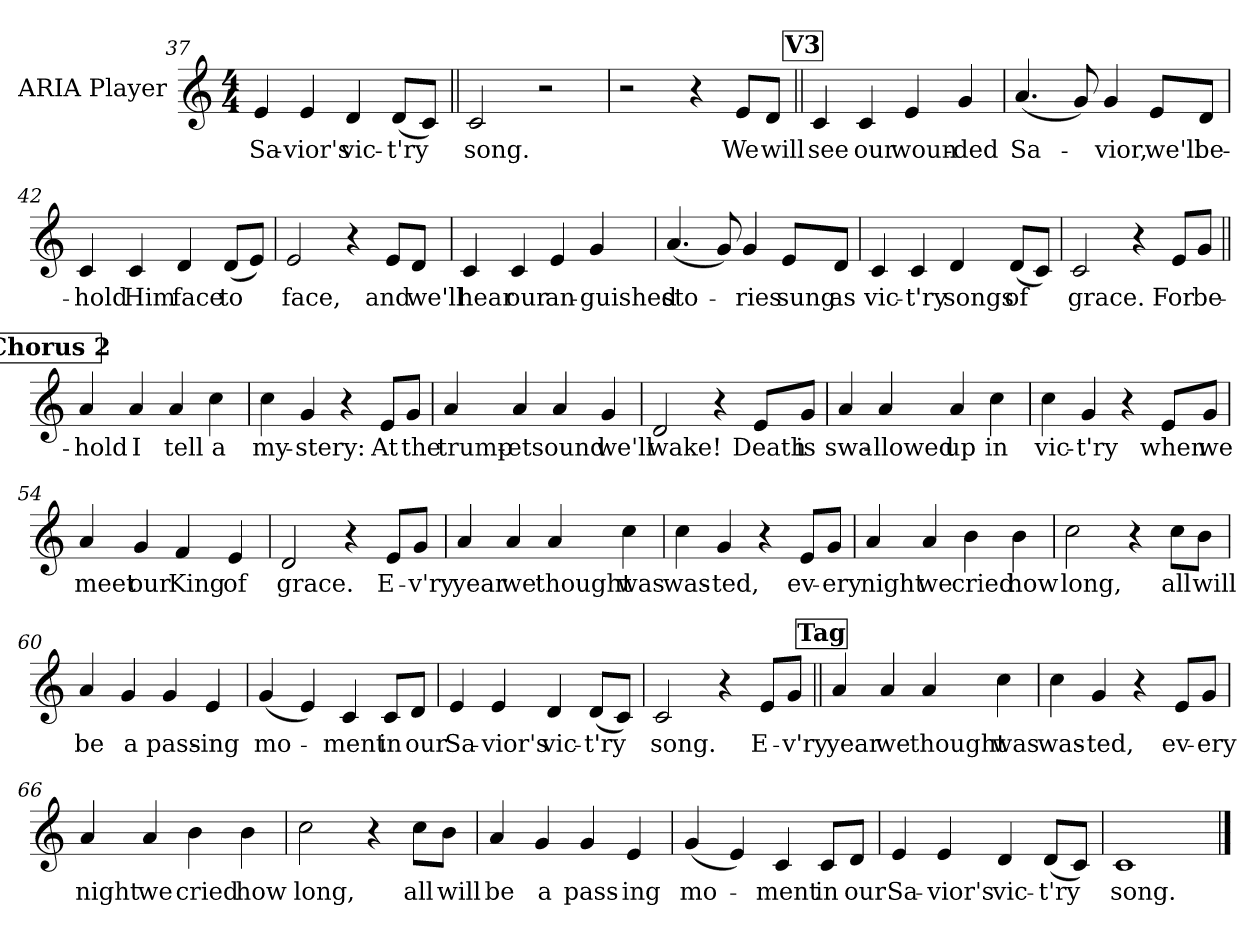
**kern	**text
*part1	*part1
*staff1	*staff1
*I"ARIA Player	*
!!LO:LB:g=z
*clefG2	*
*k[]	*
*M4/4	*
=37	=37
!	!LO:LY:b
4e/	Sa-
!	!LO:LY:b
4e/	-vior's
!	!LO:LY:b
4d/	vic-
!	!LO:LY:b
(8d/L	-t'ry
8c/J)	.
!!LO:LB:g=z
=38||	=38||
!	!LO:LY:b
2c/	song.
2r	.
=39	=39
2r	.
4r	.
!	!LO:LY:b
8e/L	We
!	!LO:LY:b
8d/J	will
!!LO:REH:place=s1:a:B:fs=14:t=V3
=40||	=40||
!	!LO:LY:b
4c/	see
!	!LO:LY:b
4c/	our
!	!LO:LY:b
4e/	woun-
!	!LO:LY:b
4g/	-ded
=41	=41
!	!LO:LY:b
(4.a/	Sa-
8g/)	.
!	!LO:LY:b
4g/	-vior,
!	!LO:LY:b
8e/L	we'll
!	!LO:LY:b
8d/J	be-
=42	=42
!	!LO:LY:b
4c/	-hold
!	!LO:LY:b
4c/	Him
!	!LO:LY:b
4d/	face
!	!LO:LY:b
(8d/L	to
8e/J)	.
!!LO:LB:g=z
=43	=43
!	!LO:LY:b
2e/	face,
4r	.
!	!LO:LY:b
8e/L	and
!	!LO:LY:b
8d/J	we'll
=44	=44
!	!LO:LY:b
4c/	hear
!	!LO:LY:b
4c/	our
!	!LO:LY:b
4e/	an-
!	!LO:LY:b
4g/	-guished
=45	=45
!	!LO:LY:b
(4.a/	sto-
8g/)	.
!	!LO:LY:b
4g/	-ries
!	!LO:LY:b
8e/L	sung
!	!LO:LY:b
8d/J	as
=46	=46
!	!LO:LY:b
4c/	vic-
!	!LO:LY:b
4c/	-t'ry
!	!LO:LY:b
4d/	songs
!	!LO:LY:b
(8d/L	of
8c/J)	.
!!LO:LB:g=z
=47	=47
!	!LO:LY:b
2c/	grace.
4r	.
!	!LO:LY:b
8e/L	For
!	!LO:LY:b
8g/J	be-
!!LO:LB:g=z
!!LO:REH:place=s1:a:B:fs=14:t=Chorus 2
=48||	=48||
!	!LO:LY:b
4a/	-hold
!	!LO:LY:b
4a/	I
!	!LO:LY:b
4a/	tell
!	!LO:LY:b
4cc\	a
=49	=49
!	!LO:LY:b
4cc\	my-
!	!LO:LY:b
4g/	-stery:
4r	.
!	!LO:LY:b
8e/L	At
!	!LO:LY:b
8g/J	the
=50	=50
!	!LO:LY:b
4a/	trump-
!	!LO:LY:b
4a/	-et
!	!LO:LY:b
4a/	sound
!	!LO:LY:b
4g/	we'll
=51	=51
!	!LO:LY:b
2d/	wake!
4r	.
!	!LO:LY:b
8e/L	Death
!	!LO:LY:b
8g/J	is
!!LO:LB:g=z
=52	=52
!	!LO:LY:b
4a/	swa-
!	!LO:LY:b
4a/	-llowed
!	!LO:LY:b
4a/	up
!	!LO:LY:b
4cc\	in
!!LO:LB:g=z
=53	=53
!	!LO:LY:b
4cc\	vic-
!	!LO:LY:b
4g/	-t'ry
4r	.
!	!LO:LY:b
8e/L	when
!	!LO:LY:b
8g/J	we
=54	=54
!	!LO:LY:b
4a/	meet
!	!LO:LY:b
4g/	our
!	!LO:LY:b
4f/	King
!	!LO:LY:b
4e/	of
=55	=55
!	!LO:LY:b
2d/	grace.
4r	.
!	!LO:LY:b
8e/L	E-
!	!LO:LY:b
8g/J	-v'ry
=56	=56
!	!LO:LY:b
4a/	year
!	!LO:LY:b
4a/	we
!	!LO:LY:b
4a/	thought
!	!LO:LY:b
4cc\	was
!!LO:LB:g=z
=57	=57
!	!LO:LY:b
4cc\	was-
!	!LO:LY:b
4g/	-ted,
4r	.
!	!LO:LY:b
8e/L	ev-
!	!LO:LY:b
8g/J	-ery
!!LO:LB:g=z
=58	=58
!	!LO:LY:b
4a/	night
!	!LO:LY:b
4a/	we
!	!LO:LY:b
4b\	cried
!	!LO:LY:b
4b\	how
=59	=59
!	!LO:LY:b
2cc\	long,
4r	.
!	!LO:LY:b
8cc\L	all
!	!LO:LY:b
8b\J	will
=60	=60
!	!LO:LY:b
4a/	be
!	!LO:LY:b
4g/	a
!	!LO:LY:b
4g/	pass-
!	!LO:LY:b
4e/	-ing
=61	=61
!	!LO:LY:b
(4g/	mo-
4e/)	.
!	!LO:LY:b
4c/	-ment
!	!LO:LY:b
8c/L	in
!	!LO:LY:b
8d/J	our
!!LO:LB:g=z
=62	=62
!	!LO:LY:b
4e/	Sa-
!	!LO:LY:b
4e/	-vior's
!	!LO:LY:b
4d/	vic-
!	!LO:LY:b
(8d/L	-t'ry
8c/J)	.
!!LO:LB:g=z
=63	=63
!	!LO:LY:b
2c/	song.
4r	.
!	!LO:LY:b
8e/L	E-
!	!LO:LY:b
8g/J	-v'ry
!!LO:REH:place=s1:a:B:fs=14:t=Tag
=64||	=64||
!	!LO:LY:b
4a/	year
!	!LO:LY:b
4a/	we
!	!LO:LY:b
4a/	thought
!	!LO:LY:b
4cc\	was
=65	=65
!	!LO:LY:b
4cc\	was-
!	!LO:LY:b
4g/	-ted,
4r	.
!	!LO:LY:b
8e/L	ev-
!	!LO:LY:b
8g/J	-ery
=66	=66
!	!LO:LY:b
4a/	night
!	!LO:LY:b
4a/	we
!	!LO:LY:b
4b\	cried
!	!LO:LY:b
4b\	how
!!LO:LB:g=z
=67	=67
!	!LO:LY:b
2cc\	long,
4r	.
!	!LO:LY:b
8cc\L	all
!	!LO:LY:b
8b\J	will
=68	=68
!	!LO:LY:b
4a/	be
!	!LO:LY:b
4g/	a
!	!LO:LY:b
4g/	pass-
!	!LO:LY:b
4e/	-ing
=69	=69
!	!LO:LY:b
(4g/	mo-
4e/)	.
!	!LO:LY:b
4c/	-ment
!	!LO:LY:b
8c/L	in
!	!LO:LY:b
8d/J	our
=70	=70
!	!LO:LY:b
4e/	Sa-
!	!LO:LY:b
4e/	-vior's
!	!LO:LY:b
4d/	vic-
!	!LO:LY:b
(8d/L	-t'ry
8c/J)	.
=71	=71
!	!LO:LY:b
1c	song.
==	==
*-	*-
